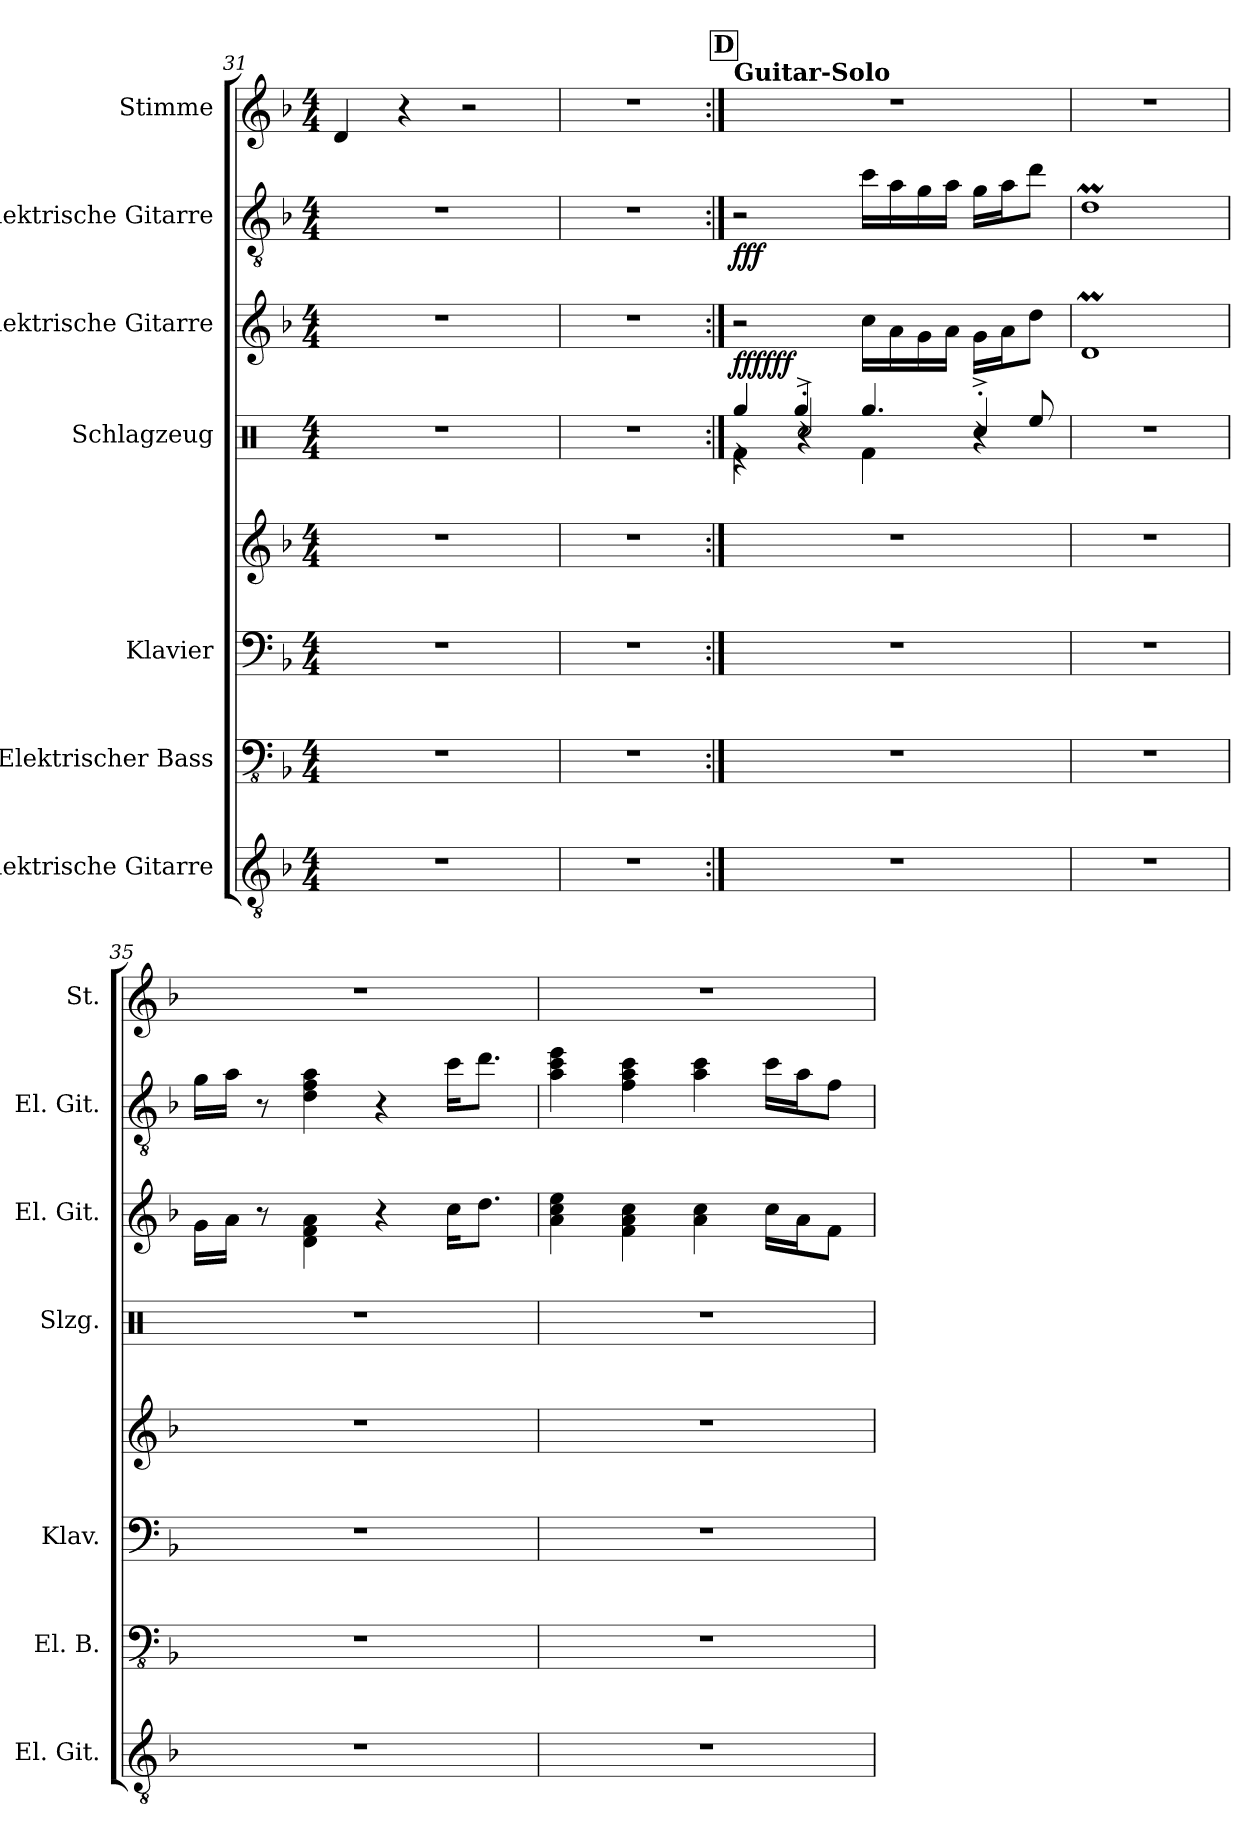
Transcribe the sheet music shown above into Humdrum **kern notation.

**kern	**kern	**kern	**kern	**kern	**kern	**dynam	**kern	**dynam	**kern
*part7	*part6	*part5	*part5	*part4	*part3	*part3	*part2	*part2	*part1
*staff8	*staff7	*staff6	*staff5	*staff4	*staff3	*staff3	*staff2	*staff2	*staff1
*I"Elektrische Gitarre	*I"Elektrischer Bass	*I"Klavier	*	*I"Schlagzeug	*I"Elektrische Gitarre	*	*I"Elektrische Gitarre	*	*I"Stimme
*I'El. Git.	*I'El. B.	*I'Klav.	*	*I'Slzg.	*I'El. Git.	*	*I'El. Git.	*	*I'St.
*clefGv2	*clefFv4	*clefF4	*clefG2	*clefX	*	*	*clefGv2	*	*clefG2
*k[b-]	*k[b-]	*k[b-]	*k[b-]	*k[]	*k[b-]	*	*k[b-]	*	*k[b-]
*M4/4	*M4/4	*M4/4	*M4/4	*M4/4	*M4/4	*	*M4/4	*	*M4/4
=31	=31	=31	=31	=31	=31	=31	=31	=31	=31
1r	1r	1r	1r	1r	1r	.	1r	.	4d/
.	.	.	.	.	.	.	.	.	4r
.	.	.	.	.	.	.	.	.	2r
=32	=32	=32	=32	=32	=32	=32	=32	=32	=32
1r	1r	1r	1r	1r	1r	.	1r	.	1r
!!LO:REH:place=s1:a:B:fs=14:t=D
=33:|!	=33:|!	=33:|!	=33:|!	=33:|!	=33:|!	=33:|!	=33:|!	=33:|!	=33:|!
*	*	*	*	*^	*	*	*	*	*
*	*	*	*	*	*^	*	*	*	*	*
!	!	!	!	!	!	!	!	!	!	!	!LO:TX:a:B:t=Guitar-Solo
!	!	!	!	!	!	!	!	!LO:DY:b	!	!	!
!	!	!	!	!	!	!	!	!LO:DY:n=1:b	!	!LO:DY:b	!
1r	1r	1r	1r	4re	4Rf\	4Rgg/	2r	fff fff	2r	fff	1r
.	.	.	.	2Rcc'^/	4r	4Rgg/	.	.	.	.	.
.	.	.	.	.	4Rf\	4.Rgg/	16cc\LL	.	16cc\LL	.	.
.	.	.	.	.	.	.	16a\	.	16a\	.	.
.	.	.	.	.	.	.	16g\	.	16g\	.	.
.	.	.	.	.	.	.	16a\JJ	.	16a\JJ	.	.
.	.	.	.	4Rcc'^/	4r	.	16g\LL	.	16g\LL	.	.
.	.	.	.	.	.	.	16a\J	.	16a\J	.	.
.	.	.	.	.	.	8Ree/	8dd\J	.	8dd\J	.	.
*	*	*	*	*v	*v	*v	*	*	*	*	*
=34	=34	=34	=34	=34	=34	=34	=34	=34	=34
1r	1r	1r	1r	1r	1dM	.	1dM	.	1r
=35	=35	=35	=35	=35	=35	=35	=35	=35	=35
1r	1r	1r	1r	1r	16g\LL	.	16g\LL	.	1r
.	.	.	.	.	16a\JJ	.	16a\JJ	.	.
.	.	.	.	.	8r	.	8r	.	.
.	.	.	.	.	4d\ 4f\ 4a\	.	4d\ 4f\ 4a\	.	.
.	.	.	.	.	4r	.	4r	.	.
.	.	.	.	.	16cc\KL	.	16cc\KL	.	.
.	.	.	.	.	8.dd\J	.	8.dd\J	.	.
!!LO:PB:g=z
=36	=36	=36	=36	=36	=36	=36	=36	=36	=36
1r	1r	1r	1r	1r	4a\ 4cc\ 4ee\	.	4a\ 4cc\ 4ee\	.	1r
.	.	.	.	.	4f\ 4a\ 4cc\	.	4f\ 4a\ 4cc\	.	.
.	.	.	.	.	4a\ 4cc\	.	4a\ 4cc\	.	.
.	.	.	.	.	16cc\LL	.	16cc\LL	.	.
.	.	.	.	.	16a\J	.	16a\J	.	.
.	.	.	.	.	8f\J	.	8f\J	.	.
=	=	=	=	=	=	=	=	=	=
*-	*-	*-	*-	*-	*-	*-	*-	*-	*-
